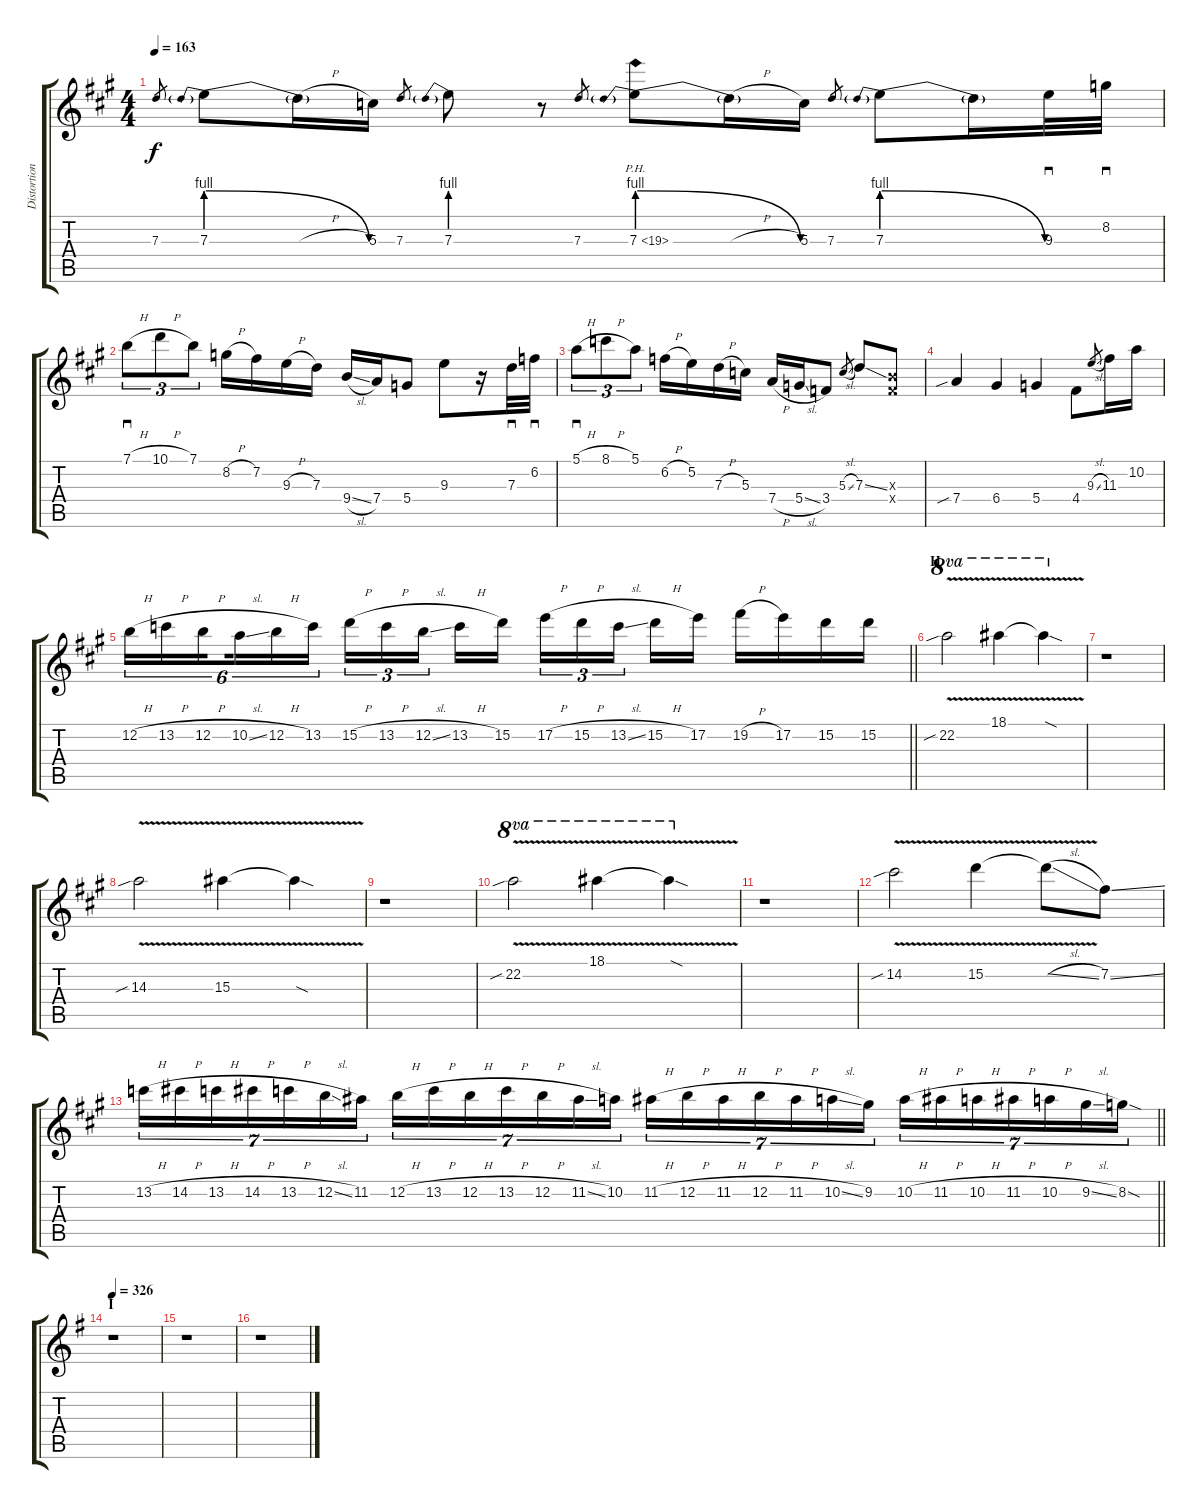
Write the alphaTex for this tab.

\track ("Distortion" "Distortion") {instrument distortionguitar}
\staff {score tabs}
\tuning (E4 B3 G3 D3 A2 E2) {hide}
\ts (4 4)
\tempo 163
\clef g2
\ks a
7.3.8{gr dy f} 7.3{be (prebendrelease 0 4 60 0)}.8 7.3{h t}.16 5.3.16 7.3.8{gr} 7.3{be (prebend 0 4 60 4)}.8 r.8 7.3.8{gr} 7.3{be (prebendrelease 0 4 60 0) ph 12}.8 7.3{h t}.16 5.3.16 7.3.8{gr} 7.3{be (prebendrelease 0 4 60 0)}.8 7.3{t}.16 9.3.32{sd} 8.2.32{sd} |
7.1{h}.8{sd tu (3 2)} 10.1{h}.8{tu (3 2)} 7.1.8{tu (3 2)} 8.2{h}.16 7.2.16 9.3{h}.16 7.3.16 9.4{sl}.16 7.4.16 5.4.8 9.3.8 r.16 7.3.32{sd} 6.2.32{sd} |
5.1{h}.8{sd tu (3 2)} 8.1{h}.8{tu (3 2)} 5.1.8{tu (3 2)} 6.2{h}.16 5.2.16 7.3{h}.16 5.3.16 7.4{h}.16 5.4{sl}.16 3.4.8 5.3{sl}.8{gr} 7.3{ss}.8 (4.3{x} 3.4{x}).8 |
7.4{sib}.4 6.4.4 5.4.4 4.4.8 9.3{sl}.8{gr} 11.3.16 10.2.16 |
\barLineRight lightlight
12.2{h}.16{tu (6 4)} 13.2{h}.16{tu (6 4)} 12.2{h}.16{tu (6 4) beam splitsecondary} 10.2{sl}.16{tu (6 4)} 12.2{h}.16{tu (6 4)} 13.2.16{tu (6 4)} 15.2{h}.16{tu (3 2)} 13.2{h}.16{tu (3 2)} 12.2{sl}.16{tu (3 2) beam splitsecondary} 13.2{h}.16 15.2.16 17.2{h}.16{tu (3 2)} 15.2{h}.16{tu (3 2)} 13.2{sl}.16{tu (3 2) beam splitsecondary} 15.2{h}.16 17.2.16 19.2{h}.16 17.2.16 15.2.16 15.2.16 |
\section ("" "H")
22.2{v sib}.2{ot 8va} 18.1{v}.4{ot 8va} 18.1{sod t}.4{ot 8va} |
r.1 |
14.3{v sib}.2 15.3{v}.4 15.3{sod t}.4 |
r.1 |
22.2{v sib}.2{ot 8va} 18.1{v}.4{ot 8va} 18.1{sod t}.4{ot 8va} |
r.1 |
14.2{v sib}.2 15.2{v}.4 15.2{sl t}.8 7.2{ss}.8 |
\barLineRight lightlight
13.2{h}.16{tu (7 4)} 14.2{h}.16{tu (7 4)} 13.2{h}.16{tu (7 4)} 14.2{h}.16{tu (7 4)} 13.2{h}.16{tu (7 4)} 12.2{sl}.16{tu (7 4)} 11.2.16{tu (7 4)} 12.2{h}.16{tu (7 4)} 13.2{h}.16{tu (7 4)} 12.2{h}.16{tu (7 4)} 13.2{h}.16{tu (7 4)} 12.2{h}.16{tu (7 4)} 11.2{sl}.16{tu (7 4)} 10.2.16{tu (7 4)} 11.2{h}.16{tu (7 4)} 12.2{h}.16{tu (7 4)} 11.2{h}.16{tu (7 4)} 12.2{h}.16{tu (7 4)} 11.2{h}.16{tu (7 4)} 10.2{sl}.16{tu (7 4)} 9.2.16{tu (7 4)} 10.2{h}.16{tu (7 4)} 11.2{h}.16{tu (7 4)} 10.2{h}.16{tu (7 4)} 11.2{h}.16{tu (7 4)} 10.2{h}.16{tu (7 4)} 9.2{sl}.16{tu (7 4)} 8.2{sod}.16{tu (7 4)} |
\section ("" "I")
\tempo 326
\ks g
r.1 |
r.1 |
r.1
